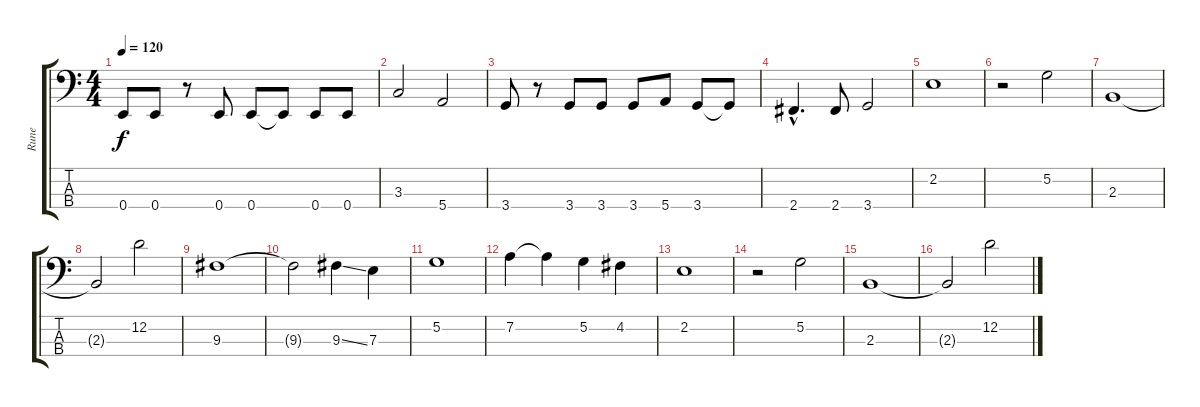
\track ("Rune" "Rune") {instrument electricbassfinger}
\staff {score tabs}
\tuning (G2 D2 A1 E1) {hide}
\ts (4 4)
\tempo 120
\clef f4
\ks c
0.4.8{dy f} 0.4.8 r.8 0.4.8 0.4.8 0.4{t}.8 0.4.8 0.4.8 |
3.3.2 5.4.2 |
3.4.8 r.8 3.4.8 3.4.8 3.4.8 5.4.8 3.4.8 3.4{t}.8 |
2.4{hac}.4{d} 2.4.8 3.4.2 |
2.2.1 |
r.2 5.2.2 |
2.3.1 |
2.3{t}.2 12.2.2 |
9.3.1 |
9.3{t}.2 9.3{ss}.4 7.3.4 |
5.2.1 |
7.2.4 7.2{t}.4 5.2.4 4.2.4 |
2.2.1 |
r.2 5.2.2 |
2.3.1 |
2.3{t}.2 12.2.2
